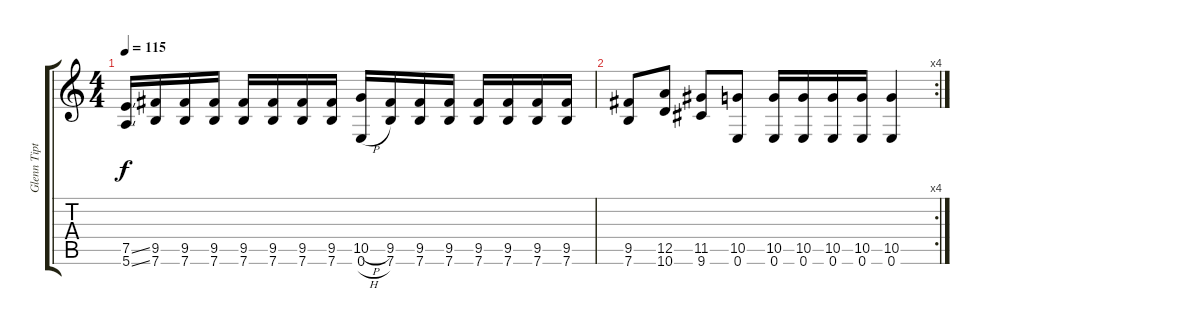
\track ("Glenn Tipton and K K DOWNING" "Glenn Tipt") {instrument distortionguitar}
\staff {score tabs}
\tuning (E4 B3 G3 D3 A2 E2) {hide}
\ts (4 4)
\tempo 115
\clef g2
\ks c
(7.5{ss} 5.6{ss}).16{dy f} (9.5 7.6).16 (9.5 7.6).16 (9.5 7.6).16 (9.5 7.6).16 (9.5 7.6).16 (9.5 7.6).16 (9.5 7.6).16 (10.5{h} 0.6{h}).16 (9.5 7.6).16 (9.5 7.6).16 (9.5 7.6).16 (9.5 7.6).16 (9.5 7.6).16 (9.5 7.6).16 (9.5 7.6).16 |
\rc 4
(9.5 7.6).8 (12.5 10.6).8 (11.5 9.6).8 (10.5 0.6).8 (10.5 0.6).16 (10.5 0.6).16 (10.5 0.6).16 (10.5 0.6).16 (10.5 0.6).4
